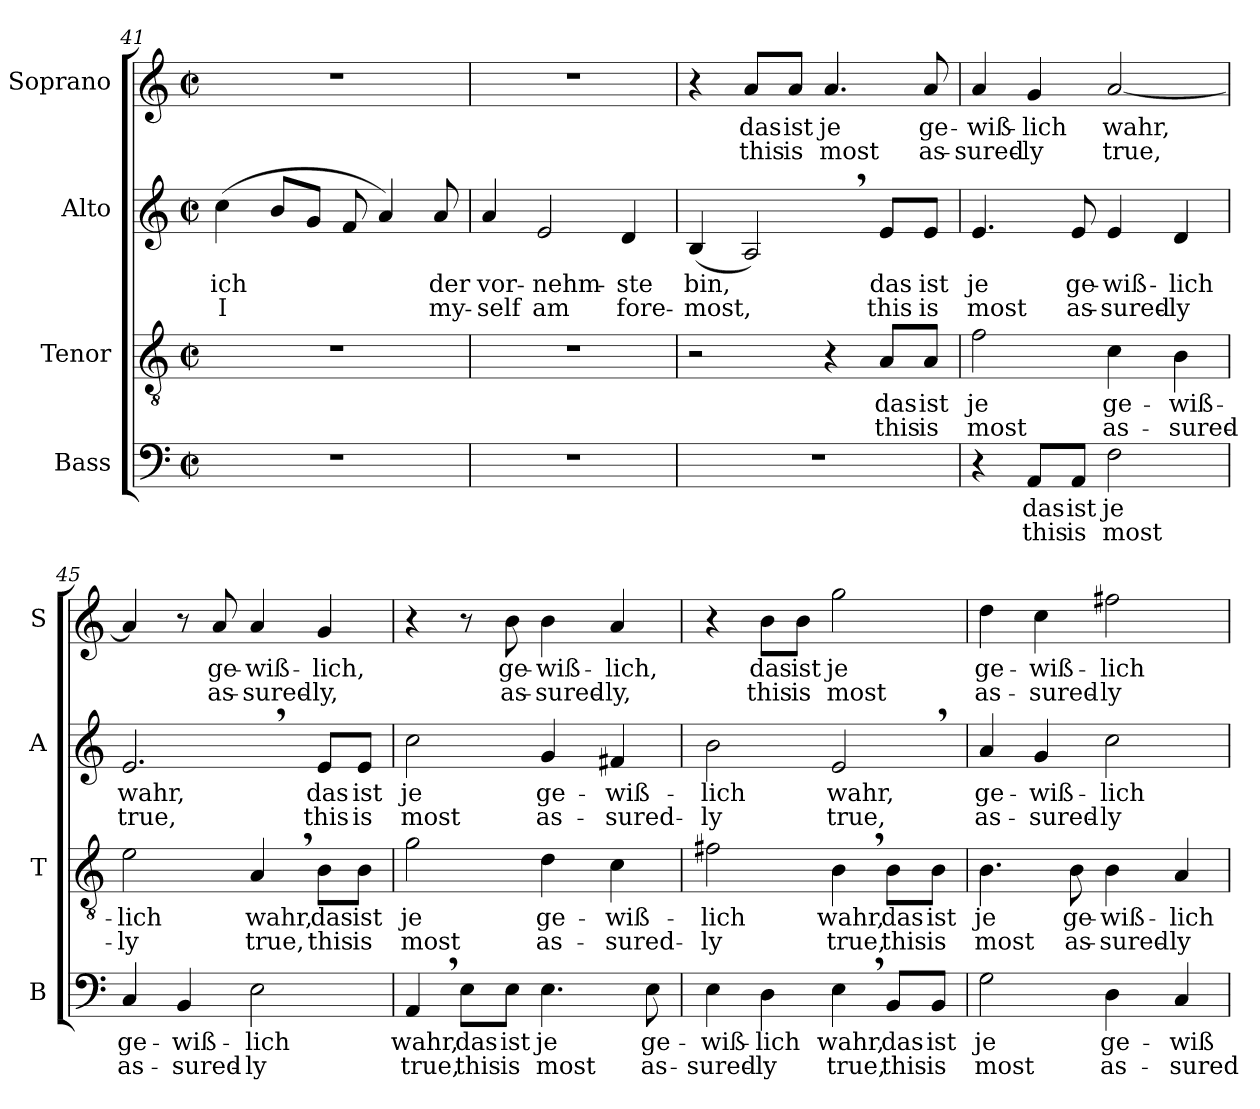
**kern	**text	**text	**kern	**text	**text	**kern	**text	**text	**kern	**text	**text
*part4	*part4	*part4	*part3	*part3	*part3	*part2	*part2	*part2	*part1	*part1	*part1
*staff4	*staff4	*staff4	*staff3	*staff3	*staff3	*staff2	*staff2	*staff2	*staff1	*staff1	*staff1
*I"Bass	*	*	*I"Tenor	*	*	*I"Alto	*	*	*I"Soprano	*	*
*I'B	*	*	*I'T	*	*	*I'A	*	*	*I'S	*	*
*clefF4	*	*	*clefGv2	*	*	*clefG2	*	*	*clefG2	*	*
*k[]	*	*	*k[]	*	*	*k[]	*	*	*k[]	*	*
*C:	*	*	*C:	*	*	*C:	*	*	*C:	*	*
*M2/2	*	*	*M2/2	*	*	*M2/2	*	*	*M2/2	*	*
*met(c|)	*	*	*met(c|)	*	*	*met(c|)	*	*	*met(c|)	*	*
=41	=41	=41	=41	=41	=41	=41	=41	=41	=41	=41	=41
!	!	!	!	!	!	!	!LO:LY:b	!LO:LY:b	!	!	!
1r	.	.	1r	.	.	(>4cc\	ich	I	1r	.	.
.	.	.	.	.	.	8b/L	.	.	.	.	.
.	.	.	.	.	.	8g/J	.	.	.	.	.
.	.	.	.	.	.	8f/	.	.	.	.	.
.	.	.	.	.	.	4a/)	.	.	.	.	.
!	!	!	!	!	!	!	!LO:LY:b	!LO:LY:b	!	!	!
.	.	.	.	.	.	8a/	der	my-	.	.	.
=42	=42	=42	=42	=42	=42	=42	=42	=42	=42	=42	=42
!	!	!	!	!	!	!	!LO:LY:b	!LO:LY:b	!	!	!
1r	.	.	1r	.	.	4a/	vor-	-self	1r	.	.
!	!	!	!	!	!	!	!LO:LY:b	!LO:LY:b	!	!	!
.	.	.	.	.	.	2e/	-nehm-	am	.	.	.
!	!	!	!	!	!	!	!LO:LY:b	!LO:LY:b	!	!	!
.	.	.	.	.	.	4d/	-ste	fore-	.	.	.
=43	=43	=43	=43	=43	=43	=43	=43	=43	=43	=43	=43
!	!	!	!	!	!	!	!LO:LY:b	!LO:LY:b	!	!	!
1r	.	.	2r	.	.	(<4B/	bin,	-most,	4r	.	.
!	!	!	!	!	!	!	!	!	!	!LO:LY:b	!LO:LY:b
.	.	.	.	.	.	2A,>/)	.	.	8a/L	das	this
!	!	!	!	!	!	!	!	!	!	!LO:LY:b	!LO:LY:b
.	.	.	.	.	.	.	.	.	8a/J	ist	is
!	!	!	!	!	!	!	!	!	!	!LO:LY:b	!LO:LY:b
.	.	.	4r	.	.	.	.	.	4.a/	je	most
!	!	!	!	!LO:LY:b	!LO:LY:b	!	!	!	!	!	!
!	!	!	!	!	!	!	!LO:LY:b	!LO:LY:b	!	!	!
.	.	.	8A/L	das	this	8e/L	das	this	.	.	.
!	!	!	!	!LO:LY:b	!LO:LY:b	!	!	!	!	!	!
!	!	!	!	!	!	!	!LO:LY:b	!LO:LY:b	!	!	!
!	!	!	!	!	!	!	!	!	!	!LO:LY:b	!LO:LY:b
.	.	.	8A/J	ist	is	8e/J	ist	is	8a/	ge-	as-
=44	=44	=44	=44	=44	=44	=44	=44	=44	=44	=44	=44
!	!	!	!	!LO:LY:b	!LO:LY:b	!	!	!	!	!	!
!	!	!	!	!	!	!	!LO:LY:b	!LO:LY:b	!	!	!
!	!	!	!	!	!	!	!	!	!	!LO:LY:b	!LO:LY:b
4r	.	.	2f\	je	most	4.e/	je	most	4a/	-wiß-	-sured-
!	!LO:LY:b	!LO:LY:b	!	!	!	!	!	!	!	!	!
!	!	!	!	!	!	!	!	!	!	!LO:LY:b	!LO:LY:b
8AA/L	das	this	.	.	.	.	.	.	4g/	-lich	-ly
!	!LO:LY:b	!LO:LY:b	!	!	!	!	!	!	!	!	!
!	!	!	!	!	!	!	!LO:LY:b	!LO:LY:b	!	!	!
8AA/J	ist	is	.	.	.	8e/	ge-	as-	.	.	.
!	!LO:LY:b	!LO:LY:b	!	!	!	!	!	!	!	!	!
!	!	!	!	!LO:LY:b	!LO:LY:b	!	!	!	!	!	!
!	!	!	!	!	!	!	!LO:LY:b	!LO:LY:b	!	!	!
!	!	!	!	!	!	!	!	!	!	!LO:LY:b	!LO:LY:b
2F\	je	most	4c\	ge-	as-	4e/	-wiß-	-sured-	[2a/	wahr,	true,
!	!	!	!	!LO:LY:b	!LO:LY:b	!	!	!	!	!	!
!	!	!	!	!	!	!	!LO:LY:b	!LO:LY:b	!	!	!
.	.	.	4B\	-wiß-	-sured-	4d/	-lich	-ly	.	.	.
!!LO:LB:g=z
=45	=45	=45	=45	=45	=45	=45	=45	=45	=45	=45	=45
!	!LO:LY:b	!LO:LY:b	!	!	!	!	!	!	!	!	!
!	!	!	!	!LO:LY:b	!LO:LY:b	!	!	!	!	!	!
!	!	!	!	!	!	!	!LO:LY:b	!LO:LY:b	!	!	!
4C/	ge-	as-	2e\	-lich	-ly	2.e,>/	wahr,	true,	4a/]	.	.
!	!LO:LY:b	!LO:LY:b	!	!	!	!	!	!	!	!	!
4BB/	-wiß-	-sured-	.	.	.	.	.	.	8r	.	.
!	!	!	!	!	!	!	!	!	!	!LO:LY:b	!LO:LY:b
.	.	.	.	.	.	.	.	.	8a/	ge-	as-
!	!LO:LY:b	!LO:LY:b	!	!	!	!	!	!	!	!	!
!	!	!	!	!LO:LY:b	!LO:LY:b	!	!	!	!	!	!
!	!	!	!	!	!	!	!	!	!	!LO:LY:b	!LO:LY:b
2E\	-lich	-ly	4A,>/	wahr,	true,	.	.	.	4a/	-wiß-	-sured-
!	!	!	!	!LO:LY:b	!LO:LY:b	!	!	!	!	!	!
!	!	!	!	!	!	!	!LO:LY:b	!LO:LY:b	!	!	!
!	!	!	!	!	!	!	!	!	!	!LO:LY:b	!LO:LY:b
.	.	.	8B\L	das	this	8e/L	das	this	4g/	-lich,	-ly,
!	!	!	!	!LO:LY:b	!LO:LY:b	!	!	!	!	!	!
!	!	!	!	!	!	!	!LO:LY:b	!LO:LY:b	!	!	!
.	.	.	8B\J	ist	is	8e/J	ist	is	.	.	.
=46	=46	=46	=46	=46	=46	=46	=46	=46	=46	=46	=46
!	!LO:LY:b	!LO:LY:b	!	!	!	!	!	!	!	!	!
!	!	!	!	!LO:LY:b	!LO:LY:b	!	!	!	!	!	!
!	!	!	!	!	!	!	!LO:LY:b	!LO:LY:b	!	!	!
4AA,>/	wahr,	true,	2g\	je	most	2cc\	je	most	4r	.	.
!	!LO:LY:b	!LO:LY:b	!	!	!	!	!	!	!	!	!
8E\L	das	this	.	.	.	.	.	.	8r	.	.
!	!LO:LY:b	!LO:LY:b	!	!	!	!	!	!	!	!	!
!	!	!	!	!	!	!	!	!	!	!LO:LY:b	!LO:LY:b
8E\J	ist	is	.	.	.	.	.	.	8b\	ge-	as-
!	!LO:LY:b	!LO:LY:b	!	!	!	!	!	!	!	!	!
!	!	!	!	!LO:LY:b	!LO:LY:b	!	!	!	!	!	!
!	!	!	!	!	!	!	!LO:LY:b	!LO:LY:b	!	!	!
!	!	!	!	!	!	!	!	!	!	!LO:LY:b	!LO:LY:b
4.E\	je	most	4d\	ge-	as-	4g/	ge-	as-	4b\	-wiß-	-sured-
!	!	!	!	!LO:LY:b	!LO:LY:b	!	!	!	!	!	!
!	!	!	!	!	!	!	!LO:LY:b	!LO:LY:b	!	!	!
!	!	!	!	!	!	!	!	!	!	!LO:LY:b	!LO:LY:b
.	.	.	4c\	-wiß-	-sured-	4f#X/	-wiß-	-sured-	4a/	-lich,	-ly,
!	!LO:LY:b	!LO:LY:b	!	!	!	!	!	!	!	!	!
8E\	ge-	as-	.	.	.	.	.	.	.	.	.
=47	=47	=47	=47	=47	=47	=47	=47	=47	=47	=47	=47
!	!LO:LY:b	!LO:LY:b	!	!	!	!	!	!	!	!	!
!	!	!	!	!LO:LY:b	!LO:LY:b	!	!	!	!	!	!
!	!	!	!	!	!	!	!LO:LY:b	!LO:LY:b	!	!	!
4E\	-wiß-	-sured-	2f#X\	-lich	-ly	2b\	-lich	-ly	4r	.	.
!	!LO:LY:b	!LO:LY:b	!	!	!	!	!	!	!	!	!
!	!	!	!	!	!	!	!	!	!	!LO:LY:b	!LO:LY:b
4D\	-lich	-ly	.	.	.	.	.	.	8b\L	das	this
!	!	!	!	!	!	!	!	!	!	!LO:LY:b	!LO:LY:b
.	.	.	.	.	.	.	.	.	8b\J	ist	is
!	!LO:LY:b	!LO:LY:b	!	!	!	!	!	!	!	!	!
!	!	!	!	!LO:LY:b	!LO:LY:b	!	!	!	!	!	!
!	!	!	!	!	!	!	!LO:LY:b	!LO:LY:b	!	!	!
!	!	!	!	!	!	!	!	!	!	!LO:LY:b	!LO:LY:b
4E,>\	wahr,	true,	4B,>\	wahr,	true,	2e,>/	wahr,	true,	2gg\	je	most
!	!LO:LY:b	!LO:LY:b	!	!	!	!	!	!	!	!	!
!	!	!	!	!LO:LY:b	!LO:LY:b	!	!	!	!	!	!
8BB/L	das	this	8B\L	das	this	.	.	.	.	.	.
!	!LO:LY:b	!LO:LY:b	!	!	!	!	!	!	!	!	!
!	!	!	!	!LO:LY:b	!LO:LY:b	!	!	!	!	!	!
8BB/J	ist	is	8B\J	ist	is	.	.	.	.	.	.
=48	=48	=48	=48	=48	=48	=48	=48	=48	=48	=48	=48
!	!LO:LY:b	!LO:LY:b	!	!	!	!	!	!	!	!	!
!	!	!	!	!LO:LY:b	!LO:LY:b	!	!	!	!	!	!
!	!	!	!	!	!	!	!LO:LY:b	!LO:LY:b	!	!	!
!	!	!	!	!	!	!	!	!	!	!LO:LY:b	!LO:LY:b
2G\	je	most	4.B\	je	most	4a/	ge-	as-	4dd\	ge-	as-
!	!	!	!	!	!	!	!LO:LY:b	!LO:LY:b	!	!	!
!	!	!	!	!	!	!	!	!	!	!LO:LY:b	!LO:LY:b
.	.	.	.	.	.	4g/	-wiß-	-sured-	4cc\	-wiß-	-sured-
!	!	!	!	!LO:LY:b	!LO:LY:b	!	!	!	!	!	!
.	.	.	8B\	ge-	as-	.	.	.	.	.	.
!	!LO:LY:b	!LO:LY:b	!	!	!	!	!	!	!	!	!
!	!	!	!	!LO:LY:b	!LO:LY:b	!	!	!	!	!	!
!	!	!	!	!	!	!	!LO:LY:b	!LO:LY:b	!	!	!
!	!	!	!	!	!	!	!	!	!	!LO:LY:b	!LO:LY:b
4D\	ge-	as-	4B\	-wiß-	-sured-	2cc\	-lich	-ly	2ff#X\	-lich	-ly
!	!LO:LY:b	!LO:LY:b	!	!	!	!	!	!	!	!	!
!	!	!	!	!LO:LY:b	!LO:LY:b	!	!	!	!	!	!
4C/	-wiß-	-sured-	4A/	-lich	-ly	.	.	.	.	.	.
=	=	=	=	=	=	=	=	=	=	=	=
*-	*-	*-	*-	*-	*-	*-	*-	*-	*-	*-	*-
